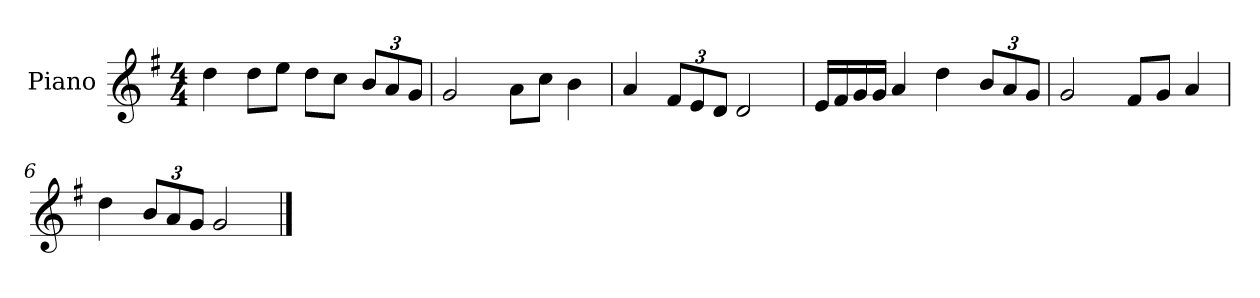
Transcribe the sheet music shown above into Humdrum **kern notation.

**kern
*part1
*staff1
*I"Piano
*I'P-no
*clefG2
*k[f#]
*M4/4
*MM90
=1
4dd\
8dd\L
8ee\J
8dd\L
8cc\J
*Xbrackettup
12b/L
12a/
12g/J
=2
2g/
8a\L
8cc\J
4b\
=3
4a/
12f#/L
12e/
12d/J
2d/
=4
16e/LL
16f#/
16g/
16g/JJ
4a/
4dd\
12b/L
12a/
12g/J
=5
2g/
8f#/L
8g/J
4a/
=6
4dd\
12b/L
12a/
12g/J
2g/
==
*-
